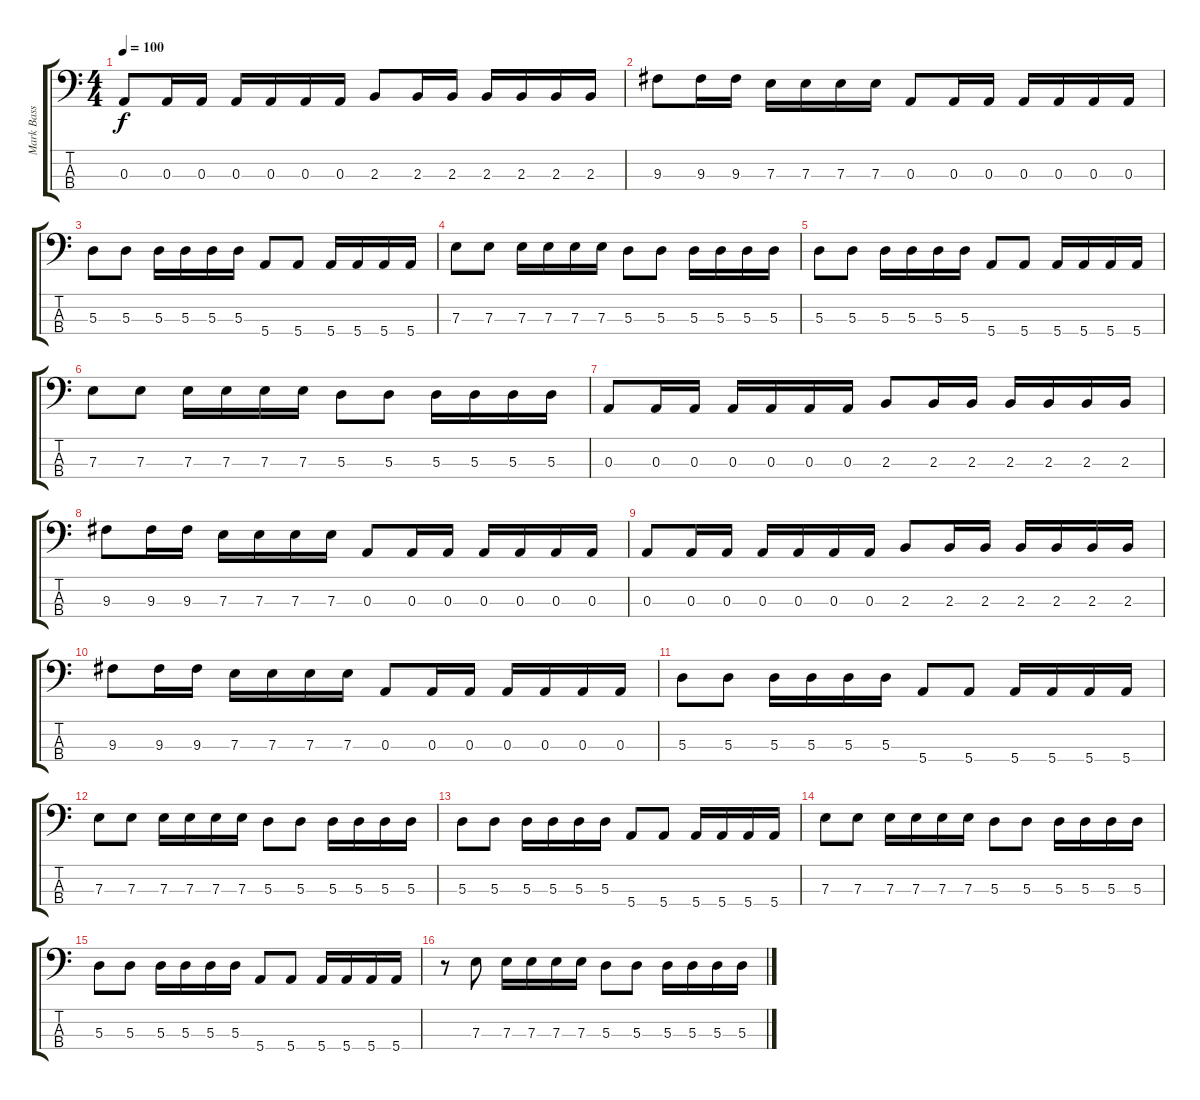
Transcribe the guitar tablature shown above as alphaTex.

\track ("Mark Bass" "Mark Bass") {instrument electricbasspick}
\staff {score tabs}
\tuning (G2 D2 A1 E1) {hide}
\ts (4 4)
\tempo 100
\clef f4
\ks c
0.3.8{dy f} 0.3.16 0.3.16 0.3.16 0.3.16 0.3.16 0.3.16 2.3.8 2.3.16 2.3.16 2.3.16 2.3.16 2.3.16 2.3.16 |
9.3.8 9.3.16 9.3.16 7.3.16 7.3.16 7.3.16 7.3.16 0.3.8 0.3.16 0.3.16 0.3.16 0.3.16 0.3.16 0.3.16 |
5.3.8 5.3.8 5.3.16 5.3.16 5.3.16 5.3.16 5.4.8 5.4.8 5.4.16 5.4.16 5.4.16 5.4.16 |
7.3.8 7.3.8 7.3.16 7.3.16 7.3.16 7.3.16 5.3.8 5.3.8 5.3.16 5.3.16 5.3.16 5.3.16 |
5.3.8 5.3.8 5.3.16 5.3.16 5.3.16 5.3.16 5.4.8 5.4.8 5.4.16 5.4.16 5.4.16 5.4.16 |
7.3.8 7.3.8 7.3.16 7.3.16 7.3.16 7.3.16 5.3.8 5.3.8 5.3.16 5.3.16 5.3.16 5.3.16 |
0.3.8 0.3.16 0.3.16 0.3.16 0.3.16 0.3.16 0.3.16 2.3.8 2.3.16 2.3.16 2.3.16 2.3.16 2.3.16 2.3.16 |
9.3.8 9.3.16 9.3.16 7.3.16 7.3.16 7.3.16 7.3.16 0.3.8 0.3.16 0.3.16 0.3.16 0.3.16 0.3.16 0.3.16 |
0.3.8 0.3.16 0.3.16 0.3.16 0.3.16 0.3.16 0.3.16 2.3.8 2.3.16 2.3.16 2.3.16 2.3.16 2.3.16 2.3.16 |
9.3.8 9.3.16 9.3.16 7.3.16 7.3.16 7.3.16 7.3.16 0.3.8 0.3.16 0.3.16 0.3.16 0.3.16 0.3.16 0.3.16 |
5.3.8 5.3.8 5.3.16 5.3.16 5.3.16 5.3.16 5.4.8 5.4.8 5.4.16 5.4.16 5.4.16 5.4.16 |
7.3.8 7.3.8 7.3.16 7.3.16 7.3.16 7.3.16 5.3.8 5.3.8 5.3.16 5.3.16 5.3.16 5.3.16 |
5.3.8 5.3.8 5.3.16 5.3.16 5.3.16 5.3.16 5.4.8 5.4.8 5.4.16 5.4.16 5.4.16 5.4.16 |
7.3.8 7.3.8 7.3.16 7.3.16 7.3.16 7.3.16 5.3.8 5.3.8 5.3.16 5.3.16 5.3.16 5.3.16 |
5.3.8 5.3.8 5.3.16 5.3.16 5.3.16 5.3.16 5.4.8 5.4.8 5.4.16 5.4.16 5.4.16 5.4.16 |
r.8 7.3.8 7.3.16 7.3.16 7.3.16 7.3.16 5.3.8 5.3.8 5.3.16 5.3.16 5.3.16 5.3.16
